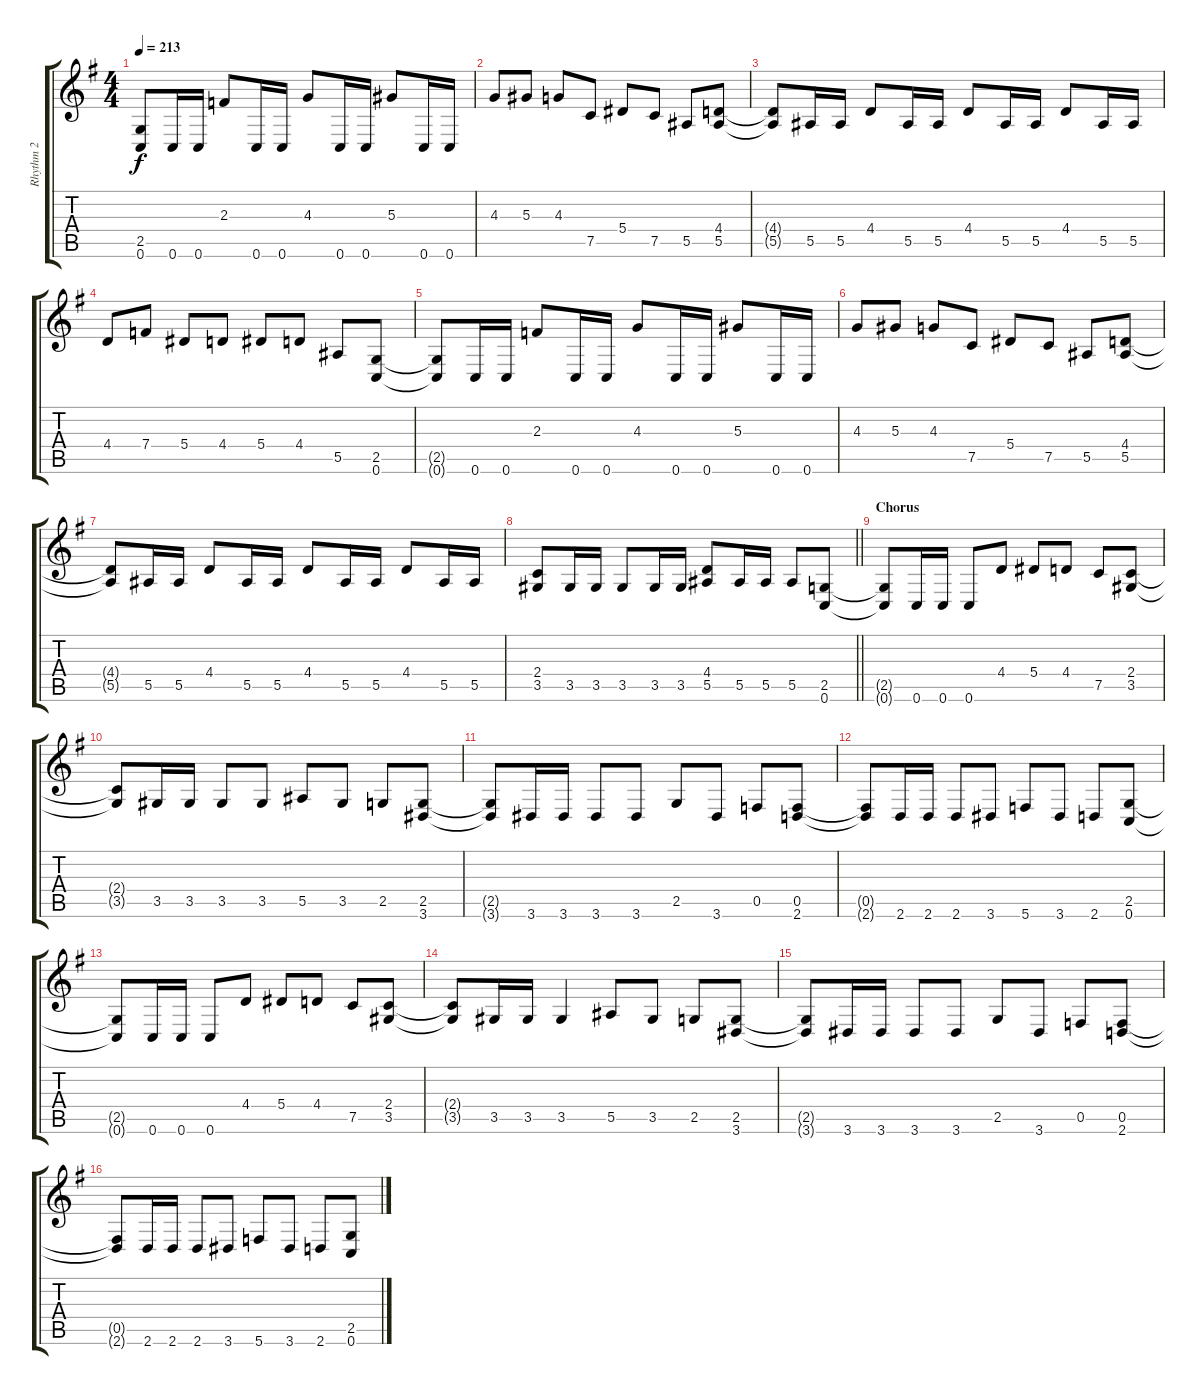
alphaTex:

\track ("Rhythm 2" "Rhythm 2") {instrument distortionguitar}
\staff {score tabs}
\tuning (C4 G3 Eb3 Bb2 F2 C2) {hide}
\ts (4 4)
\tempo 213
\clef g2
\ks eminor
(2.5 0.6).8{dy f} 0.6.16 0.6.16 2.3.8 0.6.16 0.6.16 4.3.8 0.6.16 0.6.16 5.3.8 0.6.16 0.6.16 |
4.3.8 5.3.8 4.3.8 7.5.8 5.4.8 7.5.8 5.5.8 (4.4 5.5).8 |
(4.4{t} 5.5{t}).8 5.5.16 5.5.16 4.4.8 5.5.16 5.5.16 4.4.8 5.5.16 5.5.16 4.4.8 5.5.16 5.5.16 |
4.4.8 7.4.8 5.4.8 4.4.8 5.4.8 4.4.8 5.5.8 (2.5 0.6).8 |
(2.5{t} 0.6{t}).8 0.6.16 0.6.16 2.3.8 0.6.16 0.6.16 4.3.8 0.6.16 0.6.16 5.3.8 0.6.16 0.6.16 |
4.3.8 5.3.8 4.3.8 7.5.8 5.4.8 7.5.8 5.5.8 (4.4 5.5).8 |
(4.4{t} 5.5{t}).8 5.5.16 5.5.16 4.4.8 5.5.16 5.5.16 4.4.8 5.5.16 5.5.16 4.4.8 5.5.16 5.5.16 |
\barLineRight lightlight
(2.4 3.5).8 3.5.16 3.5.16 3.5.8 3.5.16 3.5.16 (4.4 5.5).8 5.5.16 5.5.16 5.5.8 (2.5 0.6).8 |
\section ("" "Chorus")
(2.5{t} 0.6{t}).8 0.6.16 0.6.16 0.6.8 4.4.8 5.4.8 4.4.8 7.5.8 (2.4 3.5).8 |
(2.4{t} 3.5{t}).8 3.5.16 3.5.16 3.5.8 3.5.8 5.5.8 3.5.8 2.5.8 (2.5 3.6).8 |
(2.5{t} 3.6{t}).8 3.6.16 3.6.16 3.6.8 3.6.8 2.5.8 3.6.8 0.5.8 (0.5 2.6).8 |
(0.5{t} 2.6{t}).8 2.6.16 2.6.16 2.6.8 3.6.8 5.6.8 3.6.8 2.6.8 (2.5 0.6).8 |
(2.5{t} 0.6{t}).8 0.6.16 0.6.16 0.6.8 4.4.8 5.4.8 4.4.8 7.5.8 (2.4 3.5).8 |
(2.4{t} 3.5{t}).8 3.5.16 3.5.16 3.5.4 5.5.8 3.5.8 2.5.8 (2.5 3.6).8 |
(2.5{t} 3.6{t}).8 3.6.16 3.6.16 3.6.8 3.6.8 2.5.8 3.6.8 0.5.8 (0.5 2.6).8 |
(0.5{t} 2.6{t}).8 2.6.16 2.6.16 2.6.8 3.6.8 5.6.8 3.6.8 2.6.8 (2.5 0.6).8
